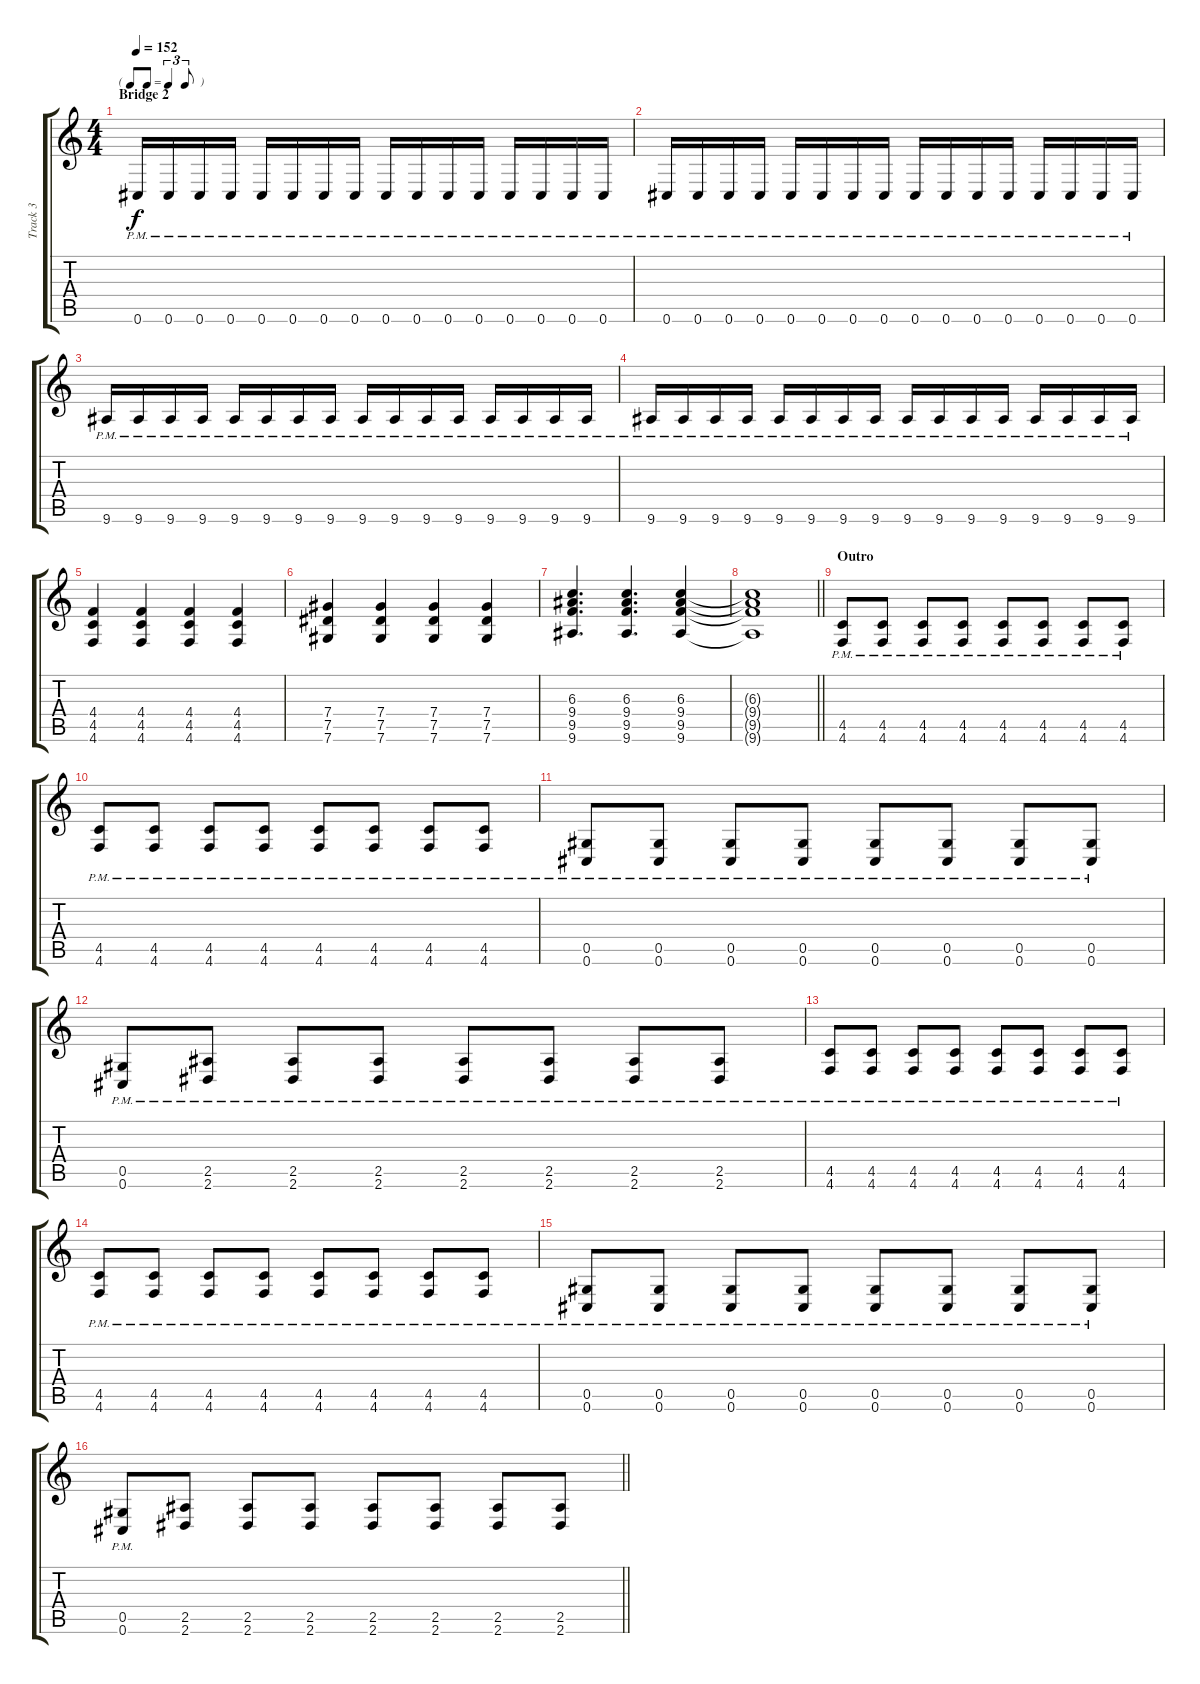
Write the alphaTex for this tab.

\track ("Track 3" "Track 3") {instrument distortionguitar}
\staff {score tabs}
\tuning (Eb4 Bb3 Gb3 Db3 Ab2 Db2) {hide}
\ts (4 4)
\tf triplet8th
\section ("" "Bridge 2")
\tempo 152
\clef g2
\ks c
0.6{pm}.16{dy f} 0.6{pm}.16 0.6{pm}.16 0.6{pm}.16 0.6{pm}.16 0.6{pm}.16 0.6{pm}.16 0.6{pm}.16 0.6{pm}.16 0.6{pm}.16 0.6{pm}.16 0.6{pm}.16 0.6{pm}.16 0.6{pm}.16 0.6{pm}.16 0.6{pm}.16 |
0.6{pm}.16 0.6{pm}.16 0.6{pm}.16 0.6{pm}.16 0.6{pm}.16 0.6{pm}.16 0.6{pm}.16 0.6{pm}.16 0.6{pm}.16 0.6{pm}.16 0.6{pm}.16 0.6{pm}.16 0.6{pm}.16 0.6{pm}.16 0.6{pm}.16 0.6{pm}.16 |
9.6{pm}.16 9.6{pm}.16 9.6{pm}.16 9.6{pm}.16 9.6{pm}.16 9.6{pm}.16 9.6{pm}.16 9.6{pm}.16 9.6{pm}.16 9.6{pm}.16 9.6{pm}.16 9.6{pm}.16 9.6{pm}.16 9.6{pm}.16 9.6{pm}.16 9.6{pm}.16 |
9.6{pm}.16 9.6{pm}.16 9.6{pm}.16 9.6{pm}.16 9.6{pm}.16 9.6{pm}.16 9.6{pm}.16 9.6{pm}.16 9.6{pm}.16 9.6{pm}.16 9.6{pm}.16 9.6{pm}.16 9.6{pm}.16 9.6{pm}.16 9.6{pm}.16 9.6{pm}.16 |
(4.4 4.5 4.6).4 (4.4 4.5 4.6).4 (4.4 4.5 4.6).4 (4.4 4.5 4.6).4 |
(7.4 7.5 7.6).4 (7.4 7.5 7.6).4 (7.4 7.5 7.6).4 (7.4 7.5 7.6).4 |
(6.3 9.4 9.5 9.6).4{d} (6.3 9.4 9.5 9.6).4{d} (6.3 9.4 9.5 9.6).4 |
\barLineRight lightlight
(6.3{t} 9.4{t} 9.5{t} 9.6{t}).1 |
\section ("" "Outro")
(4.5{pm} 4.6{pm}).8 (4.5{pm} 4.6{pm}).8 (4.5{pm} 4.6{pm}).8 (4.5{pm} 4.6{pm}).8 (4.5{pm} 4.6{pm}).8 (4.5{pm} 4.6{pm}).8 (4.5{pm} 4.6{pm}).8 (4.5{pm} 4.6{pm}).8 |
(4.5{pm} 4.6{pm}).8 (4.5{pm} 4.6{pm}).8 (4.5{pm} 4.6{pm}).8 (4.5{pm} 4.6{pm}).8 (4.5{pm} 4.6{pm}).8 (4.5{pm} 4.6{pm}).8 (4.5{pm} 4.6{pm}).8 (4.5{pm} 4.6{pm}).8 |
(0.5{pm} 0.6).8 (0.5{pm} 0.6).8 (0.5{pm} 0.6).8 (0.5{pm} 0.6).8 (0.5{pm} 0.6).8 (0.5{pm} 0.6).8 (0.5{pm} 0.6).8 (0.5{pm} 0.6).8 |
(0.5{pm} 0.6).8 (2.5{pm} 2.6{pm}).8 (2.5{pm} 2.6{pm}).8 (2.5{pm} 2.6{pm}).8 (2.5{pm} 2.6{pm}).8 (2.5{pm} 2.6{pm}).8 (2.5{pm} 2.6{pm}).8 (2.5{pm} 2.6{pm}).8 |
(4.5{pm} 4.6{pm}).8 (4.5{pm} 4.6{pm}).8 (4.5{pm} 4.6{pm}).8 (4.5{pm} 4.6{pm}).8 (4.5{pm} 4.6{pm}).8 (4.5{pm} 4.6{pm}).8 (4.5{pm} 4.6{pm}).8 (4.5{pm} 4.6{pm}).8 |
(4.5{pm} 4.6{pm}).8 (4.5{pm} 4.6{pm}).8 (4.5{pm} 4.6{pm}).8 (4.5{pm} 4.6{pm}).8 (4.5{pm} 4.6{pm}).8 (4.5{pm} 4.6{pm}).8 (4.5{pm} 4.6{pm}).8 (4.5{pm} 4.6{pm}).8 |
(0.5{pm} 0.6).8 (0.5{pm} 0.6).8 (0.5{pm} 0.6).8 (0.5{pm} 0.6).8 (0.5{pm} 0.6).8 (0.5{pm} 0.6).8 (0.5{pm} 0.6).8 (0.5{pm} 0.6).8 |
\barLineRight lightlight
(0.5{pm} 0.6).8 (2.5 2.6).8 (2.5 2.6).8 (2.5 2.6).8 (2.5 2.6).8 (2.5 2.6).8 (2.5 2.6).8 (2.5 2.6).8
